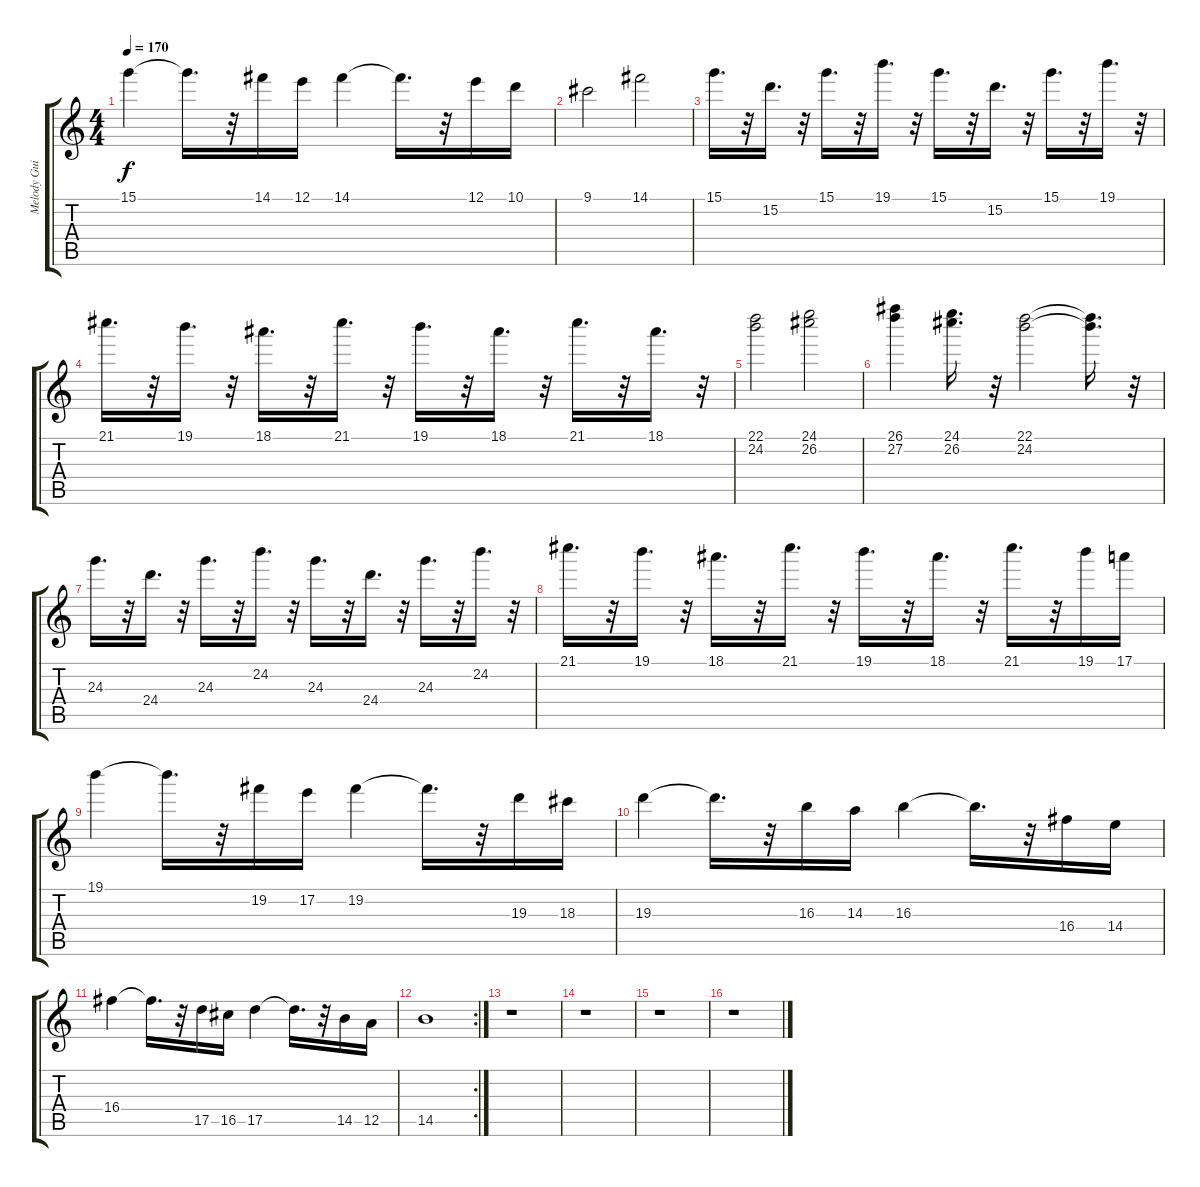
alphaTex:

\track ("Melody Guitar" "Melody Gui") {instrument overdrivenguitar}
\staff {score tabs}
\tuning (E4 B3 G3 D3 A2 E2) {hide}
\ts (4 4)
\tempo 170
\clef g2
\ks c
15.1.4{dy f} 15.1{t}.16{d} r.32 14.1.16 12.1.16 14.1.4 14.1{t}.16{d} r.32 12.1.16 10.1.16 |
9.1.2 14.1.2 |
15.1.16{d} r.32 15.2.16{d} r.32 15.1.16{d} r.32 19.1.16{d} r.32 15.1.16{d} r.32 15.2.16{d} r.32 15.1.16{d} r.32 19.1.16{d} r.32 |
21.1.16{d} r.32 19.1.16{d} r.32 18.1.16{d} r.32 21.1.16{d} r.32 19.1.16{d} r.32 18.1.16{d} r.32 21.1.16{d} r.32 18.1.16{d} r.32 |
(22.1 24.2).2 (24.1 26.2).2 |
(26.1 27.2).4 (24.1 26.2).16{d} r.32 (22.1 24.2).2 (22.1{t} 24.2{t}).16{d} r.32 |
24.3.16{d} r.32 24.4.16{d} r.32 24.3.16{d} r.32 24.2.16{d} r.32 24.3.16{d} r.32 24.4.16{d} r.32 24.3.16{d} r.32 24.2.16{d} r.32 |
21.1.16{d} r.32 19.1.16{d} r.32 18.1.16{d} r.32 21.1.16{d} r.32 19.1.16{d} r.32 18.1.16{d} r.32 21.1.16{d} r.32 19.1.16 17.1.16 |
19.1.4 19.1{t}.16{d} r.32 19.2.16 17.2.16 19.2.4 19.2{t}.16{d} r.32 19.3.16 18.3.16 |
19.3.4 19.3{t}.16{d} r.32 16.3.16 14.3.16 16.3.4 16.3{t}.16{d} r.32 16.4.16 14.4.16 |
16.4.4 16.4{t}.16{d} r.32 17.5.16 16.5.16 17.5.4 17.5{t}.16{d} r.32 14.5.16 12.5.16 |
\rc 2
14.5.1 |
r.1 |
r.1 |
r.1 |
r.1
